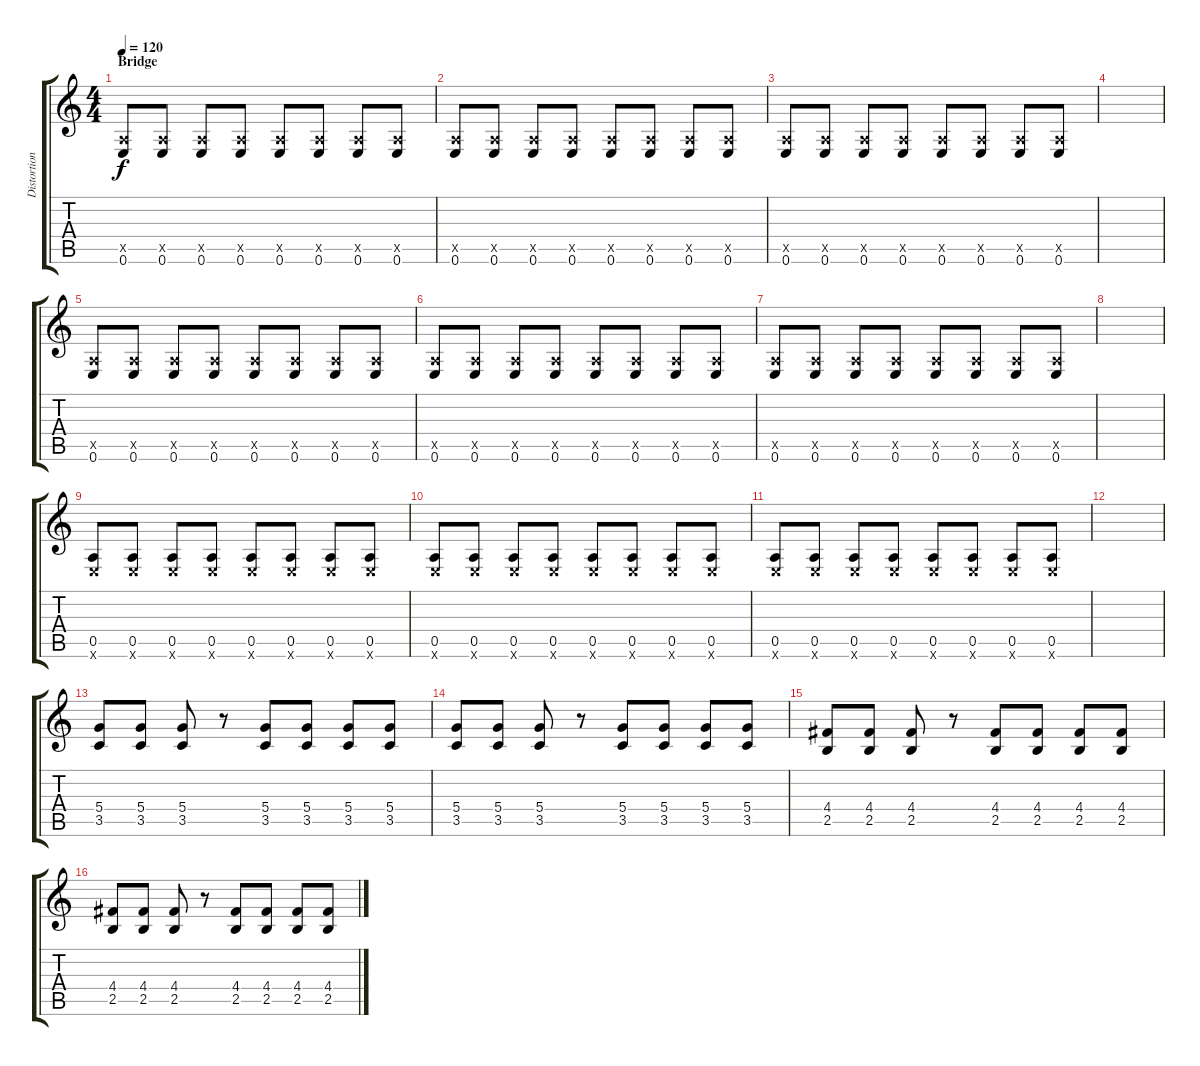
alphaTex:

\track ("Distortion" "Distortion") {instrument distortionguitar}
\staff {score tabs}
\tuning (E4 B3 G3 D3 A2 E2) {hide}
\ts (4 4)
\section ("" "Bridge")
\tempo 120
\clef g2
\ks c
(0.5{x} 0.6).8{dy f} (0.5{x} 0.6).8 (0.5{x} 0.6).8 (0.5{x} 0.6).8 (0.5{x} 0.6).8 (0.5{x} 0.6).8 (0.5{x} 0.6).8 (0.5{x} 0.6).8 |
(0.5{x} 0.6).8 (0.5{x} 0.6).8 (0.5{x} 0.6).8 (0.5{x} 0.6).8 (0.5{x} 0.6).8 (0.5{x} 0.6).8 (0.5{x} 0.6).8 (0.5{x} 0.6).8 |
(0.5{x} 0.6).8 (0.5{x} 0.6).8 (0.5{x} 0.6).8 (0.5{x} 0.6).8 (0.5{x} 0.6).8 (0.5{x} 0.6).8 (0.5{x} 0.6).8 (0.5{x} 0.6).8 |
|
(0.5{x} 0.6).8 (0.5{x} 0.6).8 (0.5{x} 0.6).8 (0.5{x} 0.6).8 (0.5{x} 0.6).8 (0.5{x} 0.6).8 (0.5{x} 0.6).8 (0.5{x} 0.6).8 |
(0.5{x} 0.6).8 (0.5{x} 0.6).8 (0.5{x} 0.6).8 (0.5{x} 0.6).8 (0.5{x} 0.6).8 (0.5{x} 0.6).8 (0.5{x} 0.6).8 (0.5{x} 0.6).8 |
(0.5{x} 0.6).8 (0.5{x} 0.6).8 (0.5{x} 0.6).8 (0.5{x} 0.6).8 (0.5{x} 0.6).8 (0.5{x} 0.6).8 (0.5{x} 0.6).8 (0.5{x} 0.6).8 |
|
(0.5 0.6{x}).8 (0.5 0.6{x}).8 (0.5 0.6{x}).8 (0.5 0.6{x}).8 (0.5 0.6{x}).8 (0.5 0.6{x}).8 (0.5 0.6{x}).8 (0.5 0.6{x}).8 |
(0.5 0.6{x}).8 (0.5 0.6{x}).8 (0.5 0.6{x}).8 (0.5 0.6{x}).8 (0.5 0.6{x}).8 (0.5 0.6{x}).8 (0.5 0.6{x}).8 (0.5 0.6{x}).8 |
(0.5 0.6{x}).8 (0.5 0.6{x}).8 (0.5 0.6{x}).8 (0.5 0.6{x}).8 (0.5 0.6{x}).8 (0.5 0.6{x}).8 (0.5 0.6{x}).8 (0.5 0.6{x}).8 |
|
(5.4 3.5).8 (5.4 3.5).8 (5.4 3.5).8 r.8 (5.4 3.5).8 (5.4 3.5).8 (5.4 3.5).8 (5.4 3.5).8 |
(5.4 3.5).8 (5.4 3.5).8 (5.4 3.5).8 r.8 (5.4 3.5).8 (5.4 3.5).8 (5.4 3.5).8 (5.4 3.5).8 |
(4.4 2.5).8 (4.4 2.5).8 (4.4 2.5).8 r.8 (4.4 2.5).8 (4.4 2.5).8 (4.4 2.5).8 (4.4 2.5).8 |
(4.4 2.5).8 (4.4 2.5).8 (4.4 2.5).8 r.8 (4.4 2.5).8 (4.4 2.5).8 (4.4 2.5).8 (4.4 2.5).8
